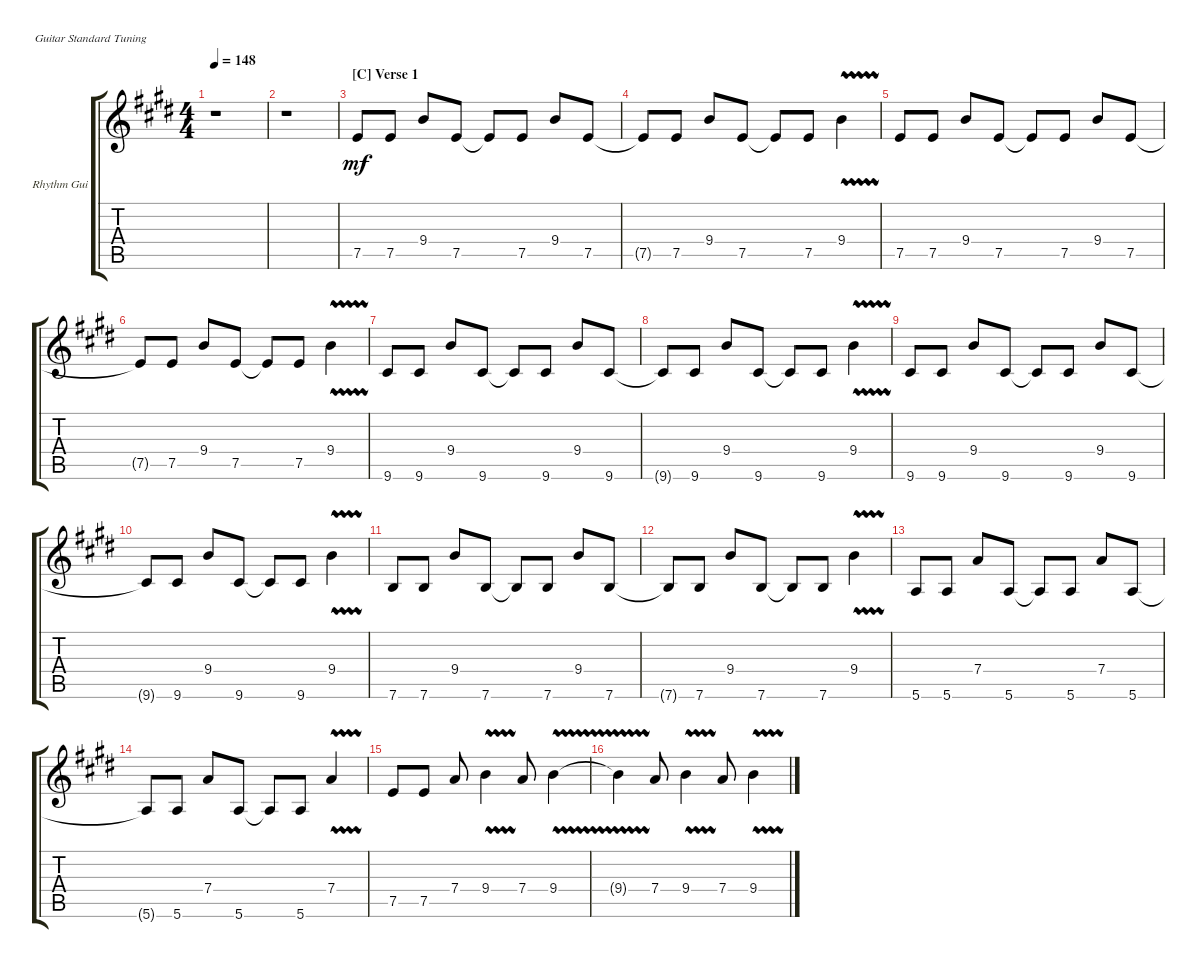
\bracketExtendMode groupsimilarinstruments
\firstSystemTrackNameOrientation horizontal
\otherSystemsTrackNameOrientation horizontal
\track ("Rhythm Guitar" "Rhythm Gui") {instrument electricguitarclean}
\staff {score tabs}
\tuning (E4 B3 G3 D3 A2 E2)
\ts (4 4)
\tempo 148
\clef g2
\scale
0.333333
\ks e
r.1{dy mf} |
\scale
0.333333 r.1 |
\section ("C" "Verse 1")
\scale
0.333333 7.5.8 7.5.8 9.4.8 7.5.8 7.5{t}.8 7.5.8 9.4.8 7.5.8 |
\scale
0.333333 7.5{t}.8 7.5.8 9.4.8 7.5.8 7.5{t}.8 7.5.8 9.4{vw}.4 |
\scale
0.333333 7.5.8 7.5.8 9.4.8 7.5.8 7.5{t}.8 7.5.8 9.4.8 7.5.8 |
\scale
0.333333 7.5{t}.8 7.5.8 9.4.8 7.5.8 7.5{t}.8 7.5.8 9.4{vw}.4 |
\scale
0.333333 9.6.8 9.6.8 9.4.8 9.6.8 9.6{t}.8 9.6.8 9.4.8 9.6.8 |
\scale
0.333333 9.6{t}.8 9.6.8 9.4.8 9.6.8 9.6{t}.8 9.6.8 9.4{vw}.4 |
\scale
0.333333 9.6.8 9.6.8 9.4.8 9.6.8 9.6{t}.8 9.6.8 9.4.8 9.6.8 |
\scale
0.333333 9.6{t}.8 9.6.8 9.4.8 9.6.8 9.6{t}.8 9.6.8 9.4{vw}.4 |
\scale
0.333333 7.6.8 7.6.8 9.4.8 7.6.8 7.6{t}.8 7.6.8 9.4.8 7.6.8 |
\scale
0.333333 7.6{t}.8 7.6.8 9.4.8 7.6.8 7.6{t}.8 7.6.8 9.4{vw}.4 |
\scale
0.333333 5.6.8 5.6.8 7.4.8 5.6.8 5.6{t}.8 5.6.8 7.4.8 5.6.8 |
\scale
0.333333 5.6{t}.8 5.6.8 7.4.8 5.6.8 5.6{t}.8 5.6.8 7.4{vw}.4 |
\scale
0.333333 7.5.8 7.5.8 7.4.8 9.4{vw}.4 7.4.8 9.4{vw}.4 |
\scale
0.333333 9.4{vw t}.4 7.4.8 9.4{vw}.4 7.4.8 9.4{vw}.4
